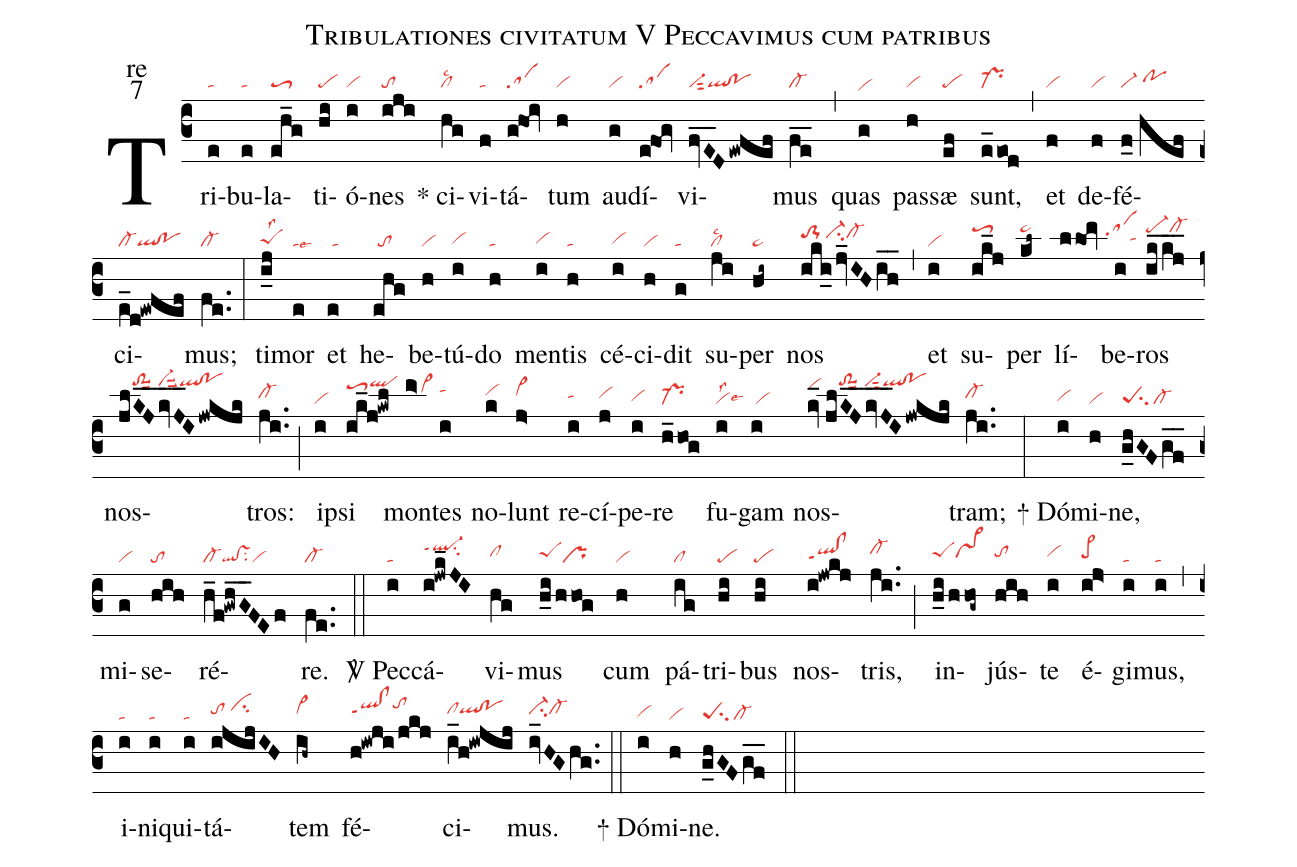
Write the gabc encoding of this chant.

name:Tribulationes civitatum V Peccavimus cum patribus;
office-part:re;
mode:7;
nabc-lines:1;
%%
(c3) Tri(e|ta)bu(e|ta)la(eh_g|toS3)ti(hi|pe)ó(i|vi)nes(iji|to) <sp>*</sp> ci(hg|cllsc2)vi(f|ta)tá(g@hoi|sa)tum(h|vi) au(g|vi)dí(e@fog|sa)vi(fvE__D/ewfef|vi-sut2ql!po)mus(fe__|cl-) (,) quas(g|vihe) pas(h|vi)sæ(ef|pe) sunt,(e_eod|pr-) (,) et(f|vi) de(f|vi)fé(f_0//hef|vi-/pohh)ci(e_d!ewfef|cl-ql!po)mus;(fe..|cl-) (:) ti(i_j|peShglss2)mor(e|talse6) et(e|/ta) he(ehg|/to)be(h|vi)tú(i|vihg)do(h|ta) men(i|vihg)tis(h|ta) cé(i|vihg)ci(h|vi)dit(g|ta) su(ji|cllsc2)per(hi~|pe~) nos(iki_/jv_IHih__|to-1hi/ci-hicl-hi) (,) et(i|vi) su(ik_j|toS3hk)per(kl~|pe~hk) lí(llom|////////////sahj)be(i|////tahh)ros(ik_/kj__|pe-hkcl-hk) nos(jlKJ__kvJ__I/jwkjk|///to-1hlsuu1/vi-hlsuu2qlhl!pohl)tros:(ji..|cl-hh) (;) ip(i|vi)si(ik_j!kwl|toS3hkqlhl) mon(m>|////vi>hj)tes(i|tahj) no(k|vihi)lunt(j>|vi>hi) re(i|tahh)cí(j|vihh)pe(i|vihg)re(h_hog|pr-) fu(i|vilss2lse6)gam(i|/vi) nos(kv_//jlKJ__kvJ__I/jwkjk|vihk////to-1hlsuu1/vi-hlsut2qlhl!pohl)tram;(ji..|cl-hh) (:)

<sp>+</sp> Dó(i|vihg)mi(h|vi)ne,(g_hGFgf__|peSsu2cl-) mi(g|vi)se(hih|to)ré(h_f!gwhG__FEf|cl-ql!vssu2vi)re.(fe..|cl-) (::)

<sp>V/</sp> Pec(i|ta)cá(i!jwk_JI|ql-hjppt1su2)vi(hg|clhh)mus(h_i/hhog|peShhpr) cum(h|vi) pá(ig|cl)tri(hi|pe)bus(hi|pe) nos(i!jwkj|qlhg!clhgppt1)tris,(ji..|cl-hi) (;) in(h_i/hhog~|peShhvs>hh)jús(hih|tohh)te(i|vihh) é(ij>|pe>hh)gi(i|ta)mus,(i|ta) (,)i(i|ta)ni(i|ta)qui(i|ta)tá(ijijIH|tohh/cihi)tem(ih~|vi>hh) fé(h!iwji/jkj|qlhh!clhhppt1tohj)ci(i_h!iwjij|clhhqlhh!pohh)mus.(iv_HGhg..|ci-hhcl-hh) (::)

<sp>+</sp> Dó(i|vihg)mi(h|vi)ne.(g_hGFgf__|peSsu2cl-) (::)
